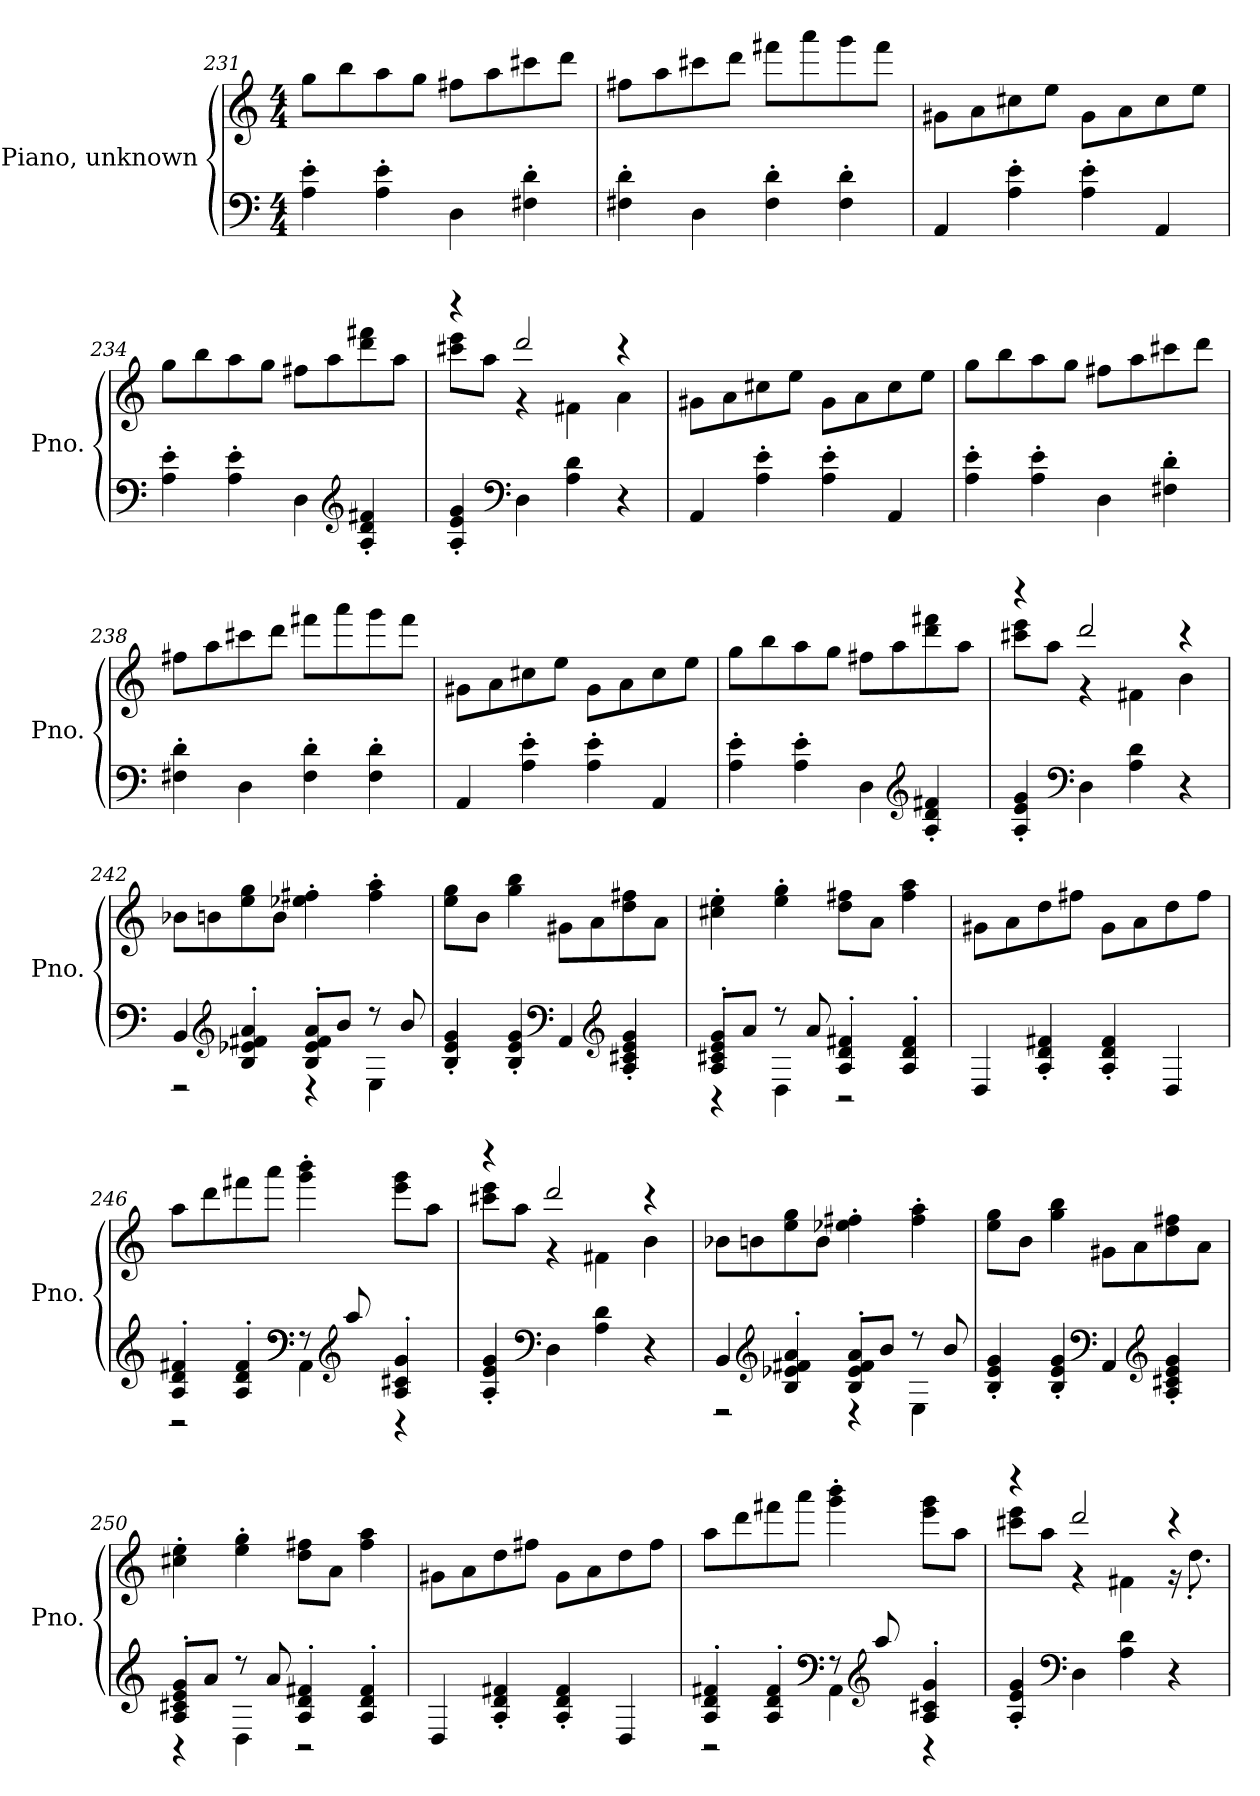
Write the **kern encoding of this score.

**kern	**kern
*part1	*part1
*staff2	*staff1
*I"Piano, unknown	*
*I'Pno.	*
*clefF4	*clefG2
*k[]	*k[]
*M4/4	*M4/4
=231	=231
4A\' 4e\'	8gg\L
.	8bb\
4A\' 4e\'	8aa\
.	8gg\J
4D\	8ff#X\L
.	8aa\
4F#X\' 4d\'	8ccc#X\
.	8ddd\J
=232	=232
4F#X\' 4d\'	8ff#X\L
.	8aa\
4D\	8ccc#X\
.	8ddd\J
4F#\' 4d\'	8fff#X\L
.	8aaa\
4F#\' 4d\'	8ggg\
.	8fff#\J
!!LO:LB:g=z
=233	=233
4AA/	8g#X\L
.	8a\
4A\' 4e\'	8cc#X\
.	8ee\J
4A\' 4e\'	8g#\L
.	8a\
4AA/	8cc#\
.	8ee\J
=234	=234
4A\' 4e\'	8gg\L
.	8bb\
4A\' 4e\'	8aa\
.	8gg\J
4D\	8ff#X\L
.	8aa\
*clefG2	*
4A/' 4d/' 4f#X/'	8ddd\ 8fff#X\
.	8aa\J
=235	=235
*	*^
4A/' 4e/' 4g/'	4r	8ccc#X\ 8eee\L
.	.	8aa\J
*clefF4	*	*
4D\	2ddd/	4r
4A\ 4d\	.	4f#X\
4r	4r	4a\
*	*v	*v
=236	=236
4AA/	8g#X\L
.	8a\
4A\' 4e\'	8cc#X\
.	8ee\J
4A\' 4e\'	8g#\L
.	8a\
4AA/	8cc#\
.	8ee\J
!!LO:PB:g=z
=237	=237
4A\' 4e\'	8gg\L
.	8bb\
4A\' 4e\'	8aa\
.	8gg\J
4D\	8ff#X\L
.	8aa\
4F#X\' 4d\'	8ccc#X\
.	8ddd\J
=238	=238
4F#X\' 4d\'	8ff#X\L
.	8aa\
4D\	8ccc#X\
.	8ddd\J
4F#\' 4d\'	8fff#X\L
.	8aaa\
4F#\' 4d\'	8ggg\
.	8fff#\J
=239	=239
4AA/	8g#X\L
.	8a\
4A\' 4e\'	8cc#X\
.	8ee\J
4A\' 4e\'	8g#\L
.	8a\
4AA/	8cc#\
.	8ee\J
=240	=240
4A\' 4e\'	8gg\L
.	8bb\
4A\' 4e\'	8aa\
.	8gg\J
4D\	8ff#X\L
.	8aa\
*clefG2	*
4A/' 4d/' 4f#X/'	8ddd\ 8fff#X\
.	8aa\J
!!LO:LB:g=z
=241	=241
*	*^
4A/' 4e/' 4g/'	4r	8ccc#X\ 8eee\L
.	.	8aa\J
*clefF4	*	*
4D\	2ddd/	4r
4A\ 4d\	.	4f#X\
4r	4r	4b\
*	*v	*v
=242	=242
*^	*
4BB/	2r	8b-X\L
.	.	8bn\
*clefG2	*	*
4B/' 4e-X/' 4f#X/' 4a/'	.	8ee\ 8gg\
.	.	8b\J
8B/' 8e-/' 8f#/' 8a/'L	4r	4ee-X\' 4ff#X\'
8b/J	.	.
8r	4E\	4ff#\' 4aa\'
8b/	.	.
*v	*v	*
=243	=243
4B/' 4e/' 4g/'	8ee\ 8gg\L
.	8b\J
4B/' 4e/' 4g/'	4gg\ 4bb\
*clefF4	*
4AA/	8g#X\L
.	8a\
*clefG2	*
4A/' 4c#X/' 4e/' 4g/'	8dd\ 8ff#X\
.	8a\J
=244	=244
*^	*
8A/' 8c#X/' 8e/' 8g/'L	4r	4cc#X\' 4ee\'
8a/J	.	.
8r	4D\	4ee\' 4gg\'
8a/	.	.
4A/' 4d/' 4f#X/'	2r	8dd\ 8ff#X\L
.	.	8a\J
4A/' 4d/' 4f#/'	.	4ff#\ 4aa\
*v	*v	*
!!LO:LB:g=z
=245	=245
4D/	8g#X\L
.	8a\
4A/' 4d/' 4f#X/'	8dd\
.	8ff#X\J
4A/' 4d/' 4f#/'	8g#\L
.	8a\
4D/	8dd\
.	8ff#\J
=246	=246
*^	*
4A/' 4d/' 4f#X/'	2r	8aa\L
.	.	8ddd\
4A/' 4d/' 4f#/'	.	8fff#X\
.	.	8aaa\J
*clefF4	*	*
8r	4AA\	4ggg\' 4bbb\'
*clefG2	*	*
8aa/	.	.
4A/' 4c#X/' 4g/'	4r	8eee\ 8ggg\L
.	.	8aa\J
*v	*v	*
=247	=247
*	*^
4A/' 4e/' 4g/'	4r	8ccc#X\ 8eee\L
.	.	8aa\J
*clefF4	*	*
4D\	2ddd/	4r
4A\ 4d\	.	4f#X\
4r	4r	4b\
*	*v	*v
!!LO:LB:g=z
=248	=248
*^	*
4BB/	2r	8b-X\L
.	.	8bn\
*clefG2	*	*
4B/' 4e-X/' 4f#X/' 4a/'	.	8ee\ 8gg\
.	.	8b\J
8B/' 8e-/' 8f#/' 8a/'L	4r	4ee-X\' 4ff#X\'
8b/J	.	.
8r	4E\	4ff#\' 4aa\'
8b/	.	.
*v	*v	*
=249	=249
4B/' 4e/' 4g/'	8ee\ 8gg\L
.	8b\J
4B/' 4e/' 4g/'	4gg\ 4bb\
*clefF4	*
4AA/	8g#X\L
.	8a\
*clefG2	*
4A/' 4c#X/' 4e/' 4g/'	8dd\ 8ff#X\
.	8a\J
=250	=250
*^	*
8A/' 8c#X/' 8e/' 8g/'L	4r	4cc#X\' 4ee\'
8a/J	.	.
8r	4D\	4ee\' 4gg\'
8a/	.	.
4A/' 4d/' 4f#X/'	2r	8dd\ 8ff#X\L
.	.	8a\J
4A/' 4d/' 4f#/'	.	4ff#\ 4aa\
*v	*v	*
=251	=251
4D/	8g#X\L
.	8a\
4A/' 4d/' 4f#X/'	8dd\
.	8ff#X\J
4A/' 4d/' 4f#/'	8g#\L
.	8a\
4D/	8dd\
.	8ff#\J
!!LO:LB:g=z
=252	=252
*^	*
4A/' 4d/' 4f#X/'	2r	8aa\L
.	.	8ddd\
4A/' 4d/' 4f#/'	.	8fff#X\
.	.	8aaa\J
*clefF4	*	*
8r	4AA\	4ggg\' 4bbb\'
*clefG2	*	*
8aa/	.	.
4A/' 4c#X/' 4g/'	4r	8eee\ 8ggg\L
.	.	8aa\J
*v	*v	*
=253	=253
*	*^
4A/' 4e/' 4g/'	4r	8ccc#X\ 8eee\L
.	.	8aa\J
*clefF4	*	*
4D\	2ddd/	4r
4A\ 4d\	.	4f#X\
4r	4r	16r
.	.	8.dd'\
*	*v	*v
=	=
*-	*-
